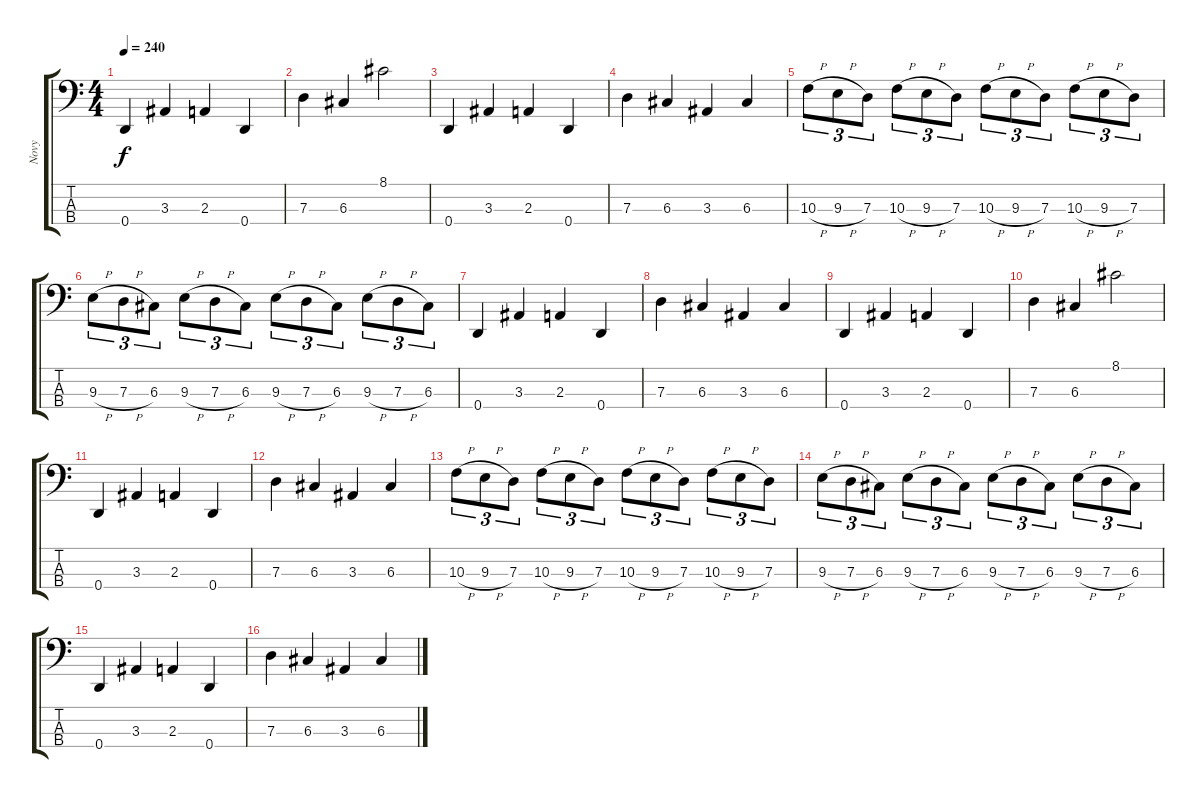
\track ("Novy" "Novy") {instrument electricbassfinger}
\staff {score tabs}
\tuning (F2 C2 G1 D1) {hide}
\ts (4 4)
\tempo 240
\clef f4
\ks c
0.4.4{dy f} 3.3.4 2.3.4 0.4.4 |
7.3.4 6.3.4 8.1.2 |
0.4.4 3.3.4 2.3.4 0.4.4 |
7.3.4 6.3.4 3.3.4 6.3.4 |
10.3{h}.8{tu (3 2)} 9.3{h}.8{tu (3 2)} 7.3.8{tu (3 2)} 10.3{h}.8{tu (3 2)} 9.3{h}.8{tu (3 2)} 7.3.8{tu (3 2)} 10.3{h}.8{tu (3 2)} 9.3{h}.8{tu (3 2)} 7.3.8{tu (3 2)} 10.3{h}.8{tu (3 2)} 9.3{h}.8{tu (3 2)} 7.3.8{tu (3 2)} |
9.3{h}.8{tu (3 2)} 7.3{h}.8{tu (3 2)} 6.3.8{tu (3 2)} 9.3{h}.8{tu (3 2)} 7.3{h}.8{tu (3 2)} 6.3.8{tu (3 2)} 9.3{h}.8{tu (3 2)} 7.3{h}.8{tu (3 2)} 6.3.8{tu (3 2)} 9.3{h}.8{tu (3 2)} 7.3{h}.8{tu (3 2)} 6.3.8{tu (3 2)} |
0.4.4 3.3.4 2.3.4 0.4.4 |
7.3.4 6.3.4 3.3.4 6.3.4 |
0.4.4 3.3.4 2.3.4 0.4.4 |
7.3.4 6.3.4 8.1.2 |
0.4.4 3.3.4 2.3.4 0.4.4 |
7.3.4 6.3.4 3.3.4 6.3.4 |
10.3{h}.8{tu (3 2)} 9.3{h}.8{tu (3 2)} 7.3.8{tu (3 2)} 10.3{h}.8{tu (3 2)} 9.3{h}.8{tu (3 2)} 7.3.8{tu (3 2)} 10.3{h}.8{tu (3 2)} 9.3{h}.8{tu (3 2)} 7.3.8{tu (3 2)} 10.3{h}.8{tu (3 2)} 9.3{h}.8{tu (3 2)} 7.3.8{tu (3 2)} |
9.3{h}.8{tu (3 2)} 7.3{h}.8{tu (3 2)} 6.3.8{tu (3 2)} 9.3{h}.8{tu (3 2)} 7.3{h}.8{tu (3 2)} 6.3.8{tu (3 2)} 9.3{h}.8{tu (3 2)} 7.3{h}.8{tu (3 2)} 6.3.8{tu (3 2)} 9.3{h}.8{tu (3 2)} 7.3{h}.8{tu (3 2)} 6.3.8{tu (3 2)} |
0.4.4 3.3.4 2.3.4 0.4.4 |
7.3.4 6.3.4 3.3.4 6.3.4
